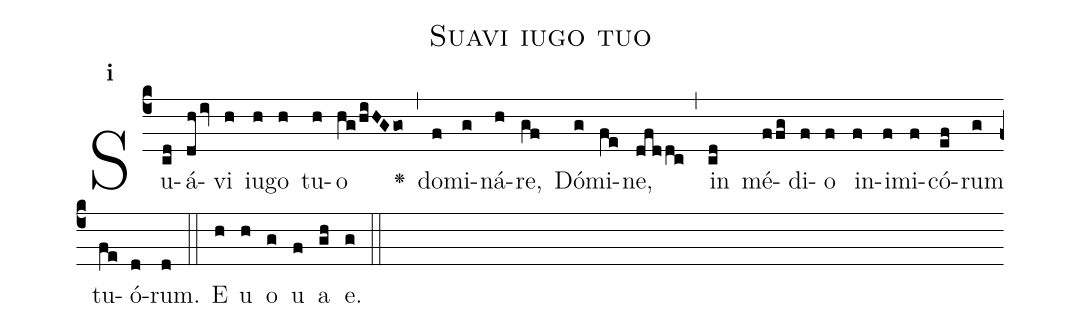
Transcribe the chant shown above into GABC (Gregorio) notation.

name:Suavi iugo tuo;
office-part:Antiphona;
mode:1;
%%
initial-style: 1;
name: Suavi iugo tuo;
book: Antiphonae & Responsoria/Tomus IV, p. 194;
occasion: Sacratissimi cordis Iesu;
office-part: Vesperae II Ant 1;
user-notes: ;
commentary: ;
annotation: 1g;
centering-scheme: english;
fontsize: 12;
font: OFLSortsMillGoudy;
height: 11;
width: 4.5;
%%
(c4)Su(cd)á(dhiv)vi(h) iu(h)go(h) tu(h)o(hg/hiHGgo) <v>\greheightstar</v>(,) do(f)mi(g)ná(h)re,(gf) Dó(g)mi(fe)ne,(dfddc) (,) in(cd) mé(ffg)di(f)o(f) in(f)i(f)mi(f)có(ef)rum(g) tu(fe)ó(d)rum.(d) (::)
E(h) u(h) o(g) u(f) a(gh) e.(g) (::)
